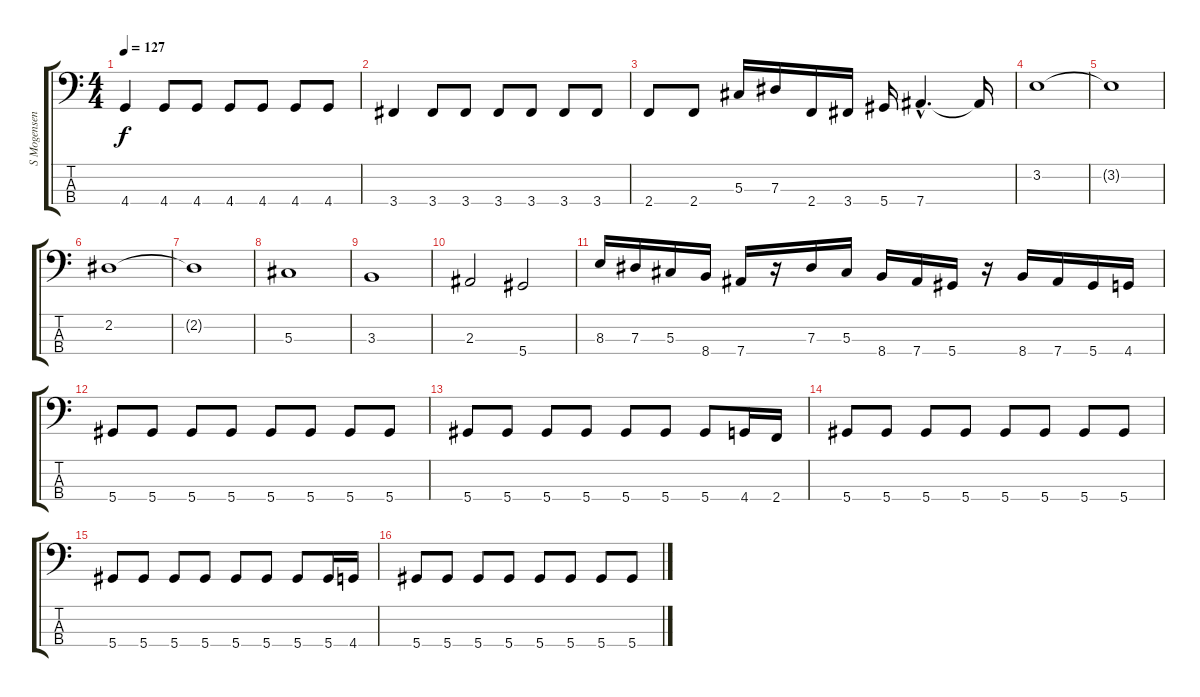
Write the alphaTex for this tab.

\track ("S Mogensen" "S Mogensen") {instrument electricbassfinger}
\staff {score tabs}
\tuning (Gb2 Db2 Ab1 Eb1) {hide}
\ts (4 4)
\tempo 127
\clef f4
\ks c
4.4.4{dy f} 4.4.8 4.4.8 4.4.8 4.4.8 4.4.8 4.4.8 |
3.4.4 3.4.8 3.4.8 3.4.8 3.4.8 3.4.8 3.4.8 |
2.4.8 2.4.8 5.3.16 7.3.16 2.4.16 3.4.16 5.4.16 7.4{hac}.4{d} 7.4{t}.16 |
3.2.1 |
3.2{t}.1 |
2.2.1 |
2.2{t}.1 |
5.3.1 |
3.3.1 |
2.3.2 5.4.2 |
8.3.16 7.3.16 5.3.16 8.4.16 7.4.16 r.16 7.3.16 5.3.16 8.4.16 7.4.16 5.4.16 r.16 8.4.16 7.4.16 5.4.16 4.4.16 |
5.4.8 5.4.8 5.4.8 5.4.8 5.4.8 5.4.8 5.4.8 5.4.8 |
5.4.8 5.4.8 5.4.8 5.4.8 5.4.8 5.4.8 5.4.8 4.4.16 2.4.16 |
5.4.8 5.4.8 5.4.8 5.4.8 5.4.8 5.4.8 5.4.8 5.4.8 |
5.4.8 5.4.8 5.4.8 5.4.8 5.4.8 5.4.8 5.4.8 5.4.16 4.4.16 |
5.4.8 5.4.8 5.4.8 5.4.8 5.4.8 5.4.8 5.4.8 5.4.8
